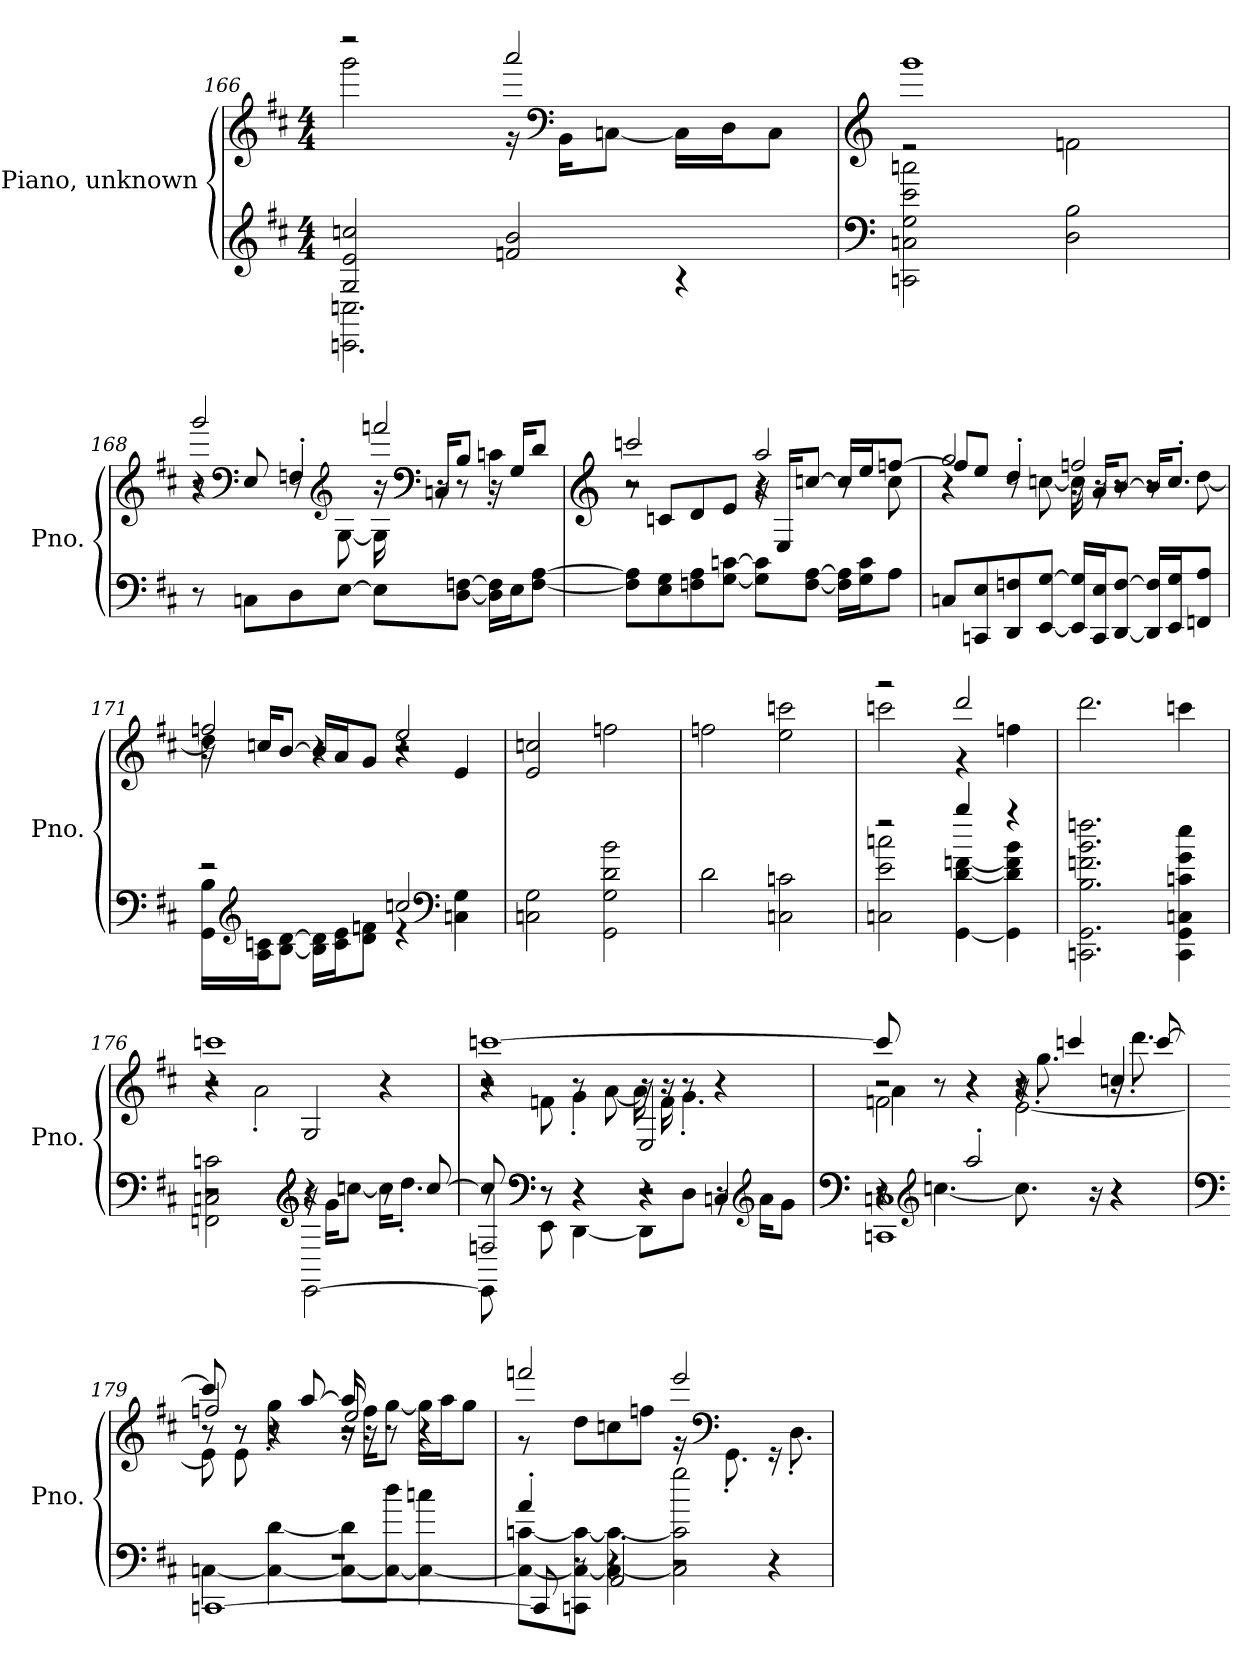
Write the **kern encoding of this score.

**kern	**kern
*part1	*part1
*staff2	*staff1
*I"Piano, unknown	*
*I'Pno.	*
*clefG2	*clefG2
*k[f#c#]	*k[f#c#]
*M4/4	*M4/4
=166	=166
*^	*^
2G/ 2e/ 2ccn/	2.CCn\ 2.Cn\	2r	2ggg\
2fn/ 2b/	.	2aaa/	16r
*	*	*clefF4	*
.	.	.	16BB\KL
.	.	.	[8Cn\J
.	4r	.	16C\LL]
.	.	.	16D\J
.	.	.	8C\J
*v	*v	*	*
=167	=167	=167
*clefF4	*clefG2	*
2CCn\ 2Cn\ 2G\ 2e\ 2ccn\	1ggg	2r
2D\ 2B\	.	2fn\
=168	=168	=168
*	*	*^
8r	2ggg/	4r	8r
*	*clefF4	*	*
8Cn\L	.	.	8E/
8D\	.	8r	4Fn'/
*	*clefG2	*	*
[8E\J	.	[8G\	.
8E\L]	2fffn/	16G\]	16r
*	*clefF4	*	*
.	.	16r	16Cn/KL
[8D\ [8Fn\J	.	8r	8B/J
16D\] 16F\]LL	.	4cn'\	16r
16E\J	.	.	16G/KL
[8F\ [8A\J	.	.	8d/J
!!LO:PB:g=z	!!	!!
=169	=169	=169	=169
*	*clefG2	*	*
8F\] 8A\]L	2cccn/	2r	8r
8E\ 8G\	.	.	8cn/L
8Fn\ 8A\	.	.	8d/
[8G\ [8cn\J	.	.	8e/J
8G\] 8c\]L	2aa/	4r	16r
.	.	.	16E/KL
[8F\ [8A\J	.	.	[8ccn/J
16F\] 16A\]LL	.	8r	16cc/LL]
16G\ 16c\J	.	.	16ee/J
8A\J	.	8cc\	[8ffn/J
=170	=170	=170	=170
8Cn/L	2gg/	4r	8ff/L]
8CCn/ 8E/	.	.	8ee/J
8DD/ 8Fn/	.	8r	4dd'/
[8EE/ [8G/J	.	[8ccn\	.
16EE/] 16G/]LL	2ffn/	16cc\]	16r
16CC/ 16E/J	.	16r	16a/KL
[8DD/ [8F/J	.	8r	[8b/J
16DD/] 16F/]LL	.	8r	16b/KL]
16EE/ 16G/J	.	.	8.cc'/J
8FFn/ 8A/J	.	[8dd\	.
!!LO:LB:g=z	!!	!!
=171	=171	=171	=171
*^	*	*	*
2r	16GG\ 16B\LL	2ffn/	4dd\]	16r
*clefG2	*	*	*	*
.	16A\ 16cn\J	.	.	16ccn/KL
.	[8B\ [8d\J	.	.	[8b/J
.	16B\] 16d\]LL	.	4r	16b/LL]
.	16c\ 16e\J	.	.	16a/J
.	8d\ 8fn\J	.	.	8g/J
2ccn/	4r	2ee/	2r	4r
*clefF4	*	*	*	*
.	4Cn\ 4G\	.	.	4e/
*v	*v	*	*	*
*	*v	*v	*v
=172	=172
2Cn\ 2G\	2e/ 2ccn/
2GG\ 2G\ 2d\ 2b\	2ffn\
=173	=173
2d\	2ffn\
2Cn\ 2cn\	2ee\ 2cccn\
=174	=174
*^	*^
2r	2Cn\ 2e\ 2ccn\	2r	2cccn\
4bb/	[4GG\ [4d\ [4fn\	2ddd/	4r
4r	4GG\] 4d\] 4f\] 4b\	.	4ffn\
*v	*v	*	*
*	*v	*v
=175	=175
2.CCn\ 2.GG\ 2.B\ 2.fn\ 2.b\ 2.ffn\	2.ddd\
4CC\ 4GG\ 4Cn\ 4cn\ 4g\ 4ee\	4cccn\
!!LO:LB:g=z
=176	=176
*^	*^
*	*^	*	*^
2r	2FFn\ 2Cn\ 2cn\	2r	1cccn	4r	2r
.	.	.	.	2a'\	.
*clefG2	*	*	*	*	*
4r	16r	[2EE\	.	.	2G/
.	16g\KL	.	.	.	.
.	[8ccn\J	.	.	.	.
8r	16cc\KL]	.	.	4r	.
.	8.dd'\J	.	.	.	.
[8cc/	.	.	.	.	.
=177	=177	=177	=177	=177	=177
*	*	*^	*	*	*^
8cc/]	8r	2Fn/	8EE\]	[1cccn	8r	2r	4r
*clefF4	*	*	*	*	*	*	*
8r	8EE\	.	8r	.	8fn\	.	.
4r	[4DD\	.	4r	.	4g'\	.	8r
.	.	.	.	.	.	.	[8a\
2r	8DD\L]	4r	2r	.	16r	2E/	16a\]
.	.	.	.	.	16f\	.	16r
.	8D\J	.	.	.	4.g'\	.	8r
.	16r	4Cn/	.	.	.	.	4r
*clefG2	*	*	*	*	*	*	*
.	16a\KL	.	.	.	.	.	.
.	8g\J	.	.	.	.	.	.
*v	*v	*v	*v	*	*	*	*
!!LO:LB:g=z	!!	!!	!!
=178	=178	=178	=178	=178
*clefF4	*	*	*	*
*^	*	*	*	*
*	*^	*	*	*	*
4r	8r	1CCn 1Cn	8ccc/]	2fn\	2r	4a\
*clefG2	*	*	*	*	*	*
.	[4.ccn\	.	8r	.	.	.
2aa'/	.	.	4r	.	.	4r
.	8.cc\]	.	8r	16r	4r	[2e\
.	.	.	.	8.gg'\	.	.
.	.	.	4cccn/	.	.	.
.	16r	.	.	.	.	.
4r	4r	.	.	16r	4ccn/	.
.	.	.	.	8.ddd'\	.	.
.	.	.	[8ccc/	.	.	.
=179	=179	=179	=179	=179	=179	=179
*clefF4	*	*	*	*	*	*
1r	[4Cn\	[1CCn	8ccc/]	8r	2ffn/	8e\]
.	.	.	8r	8e\	.	8r
.	4C\_ [4d\	.	8r	4gg'\	.	4r
.	.	.	[8aa/	.	.	.
.	8C\_ 8d\]L	.	16aa/]	16r	2ee/	2r
.	.	.	16r	16ff\KL	.	.
.	8C\_ 8dd\J	.	8r	[8gg\J	.	.
.	4C\_ 4ccn\	.	4r	16gg\LL]	.	.
.	.	.	.	16aa\J	.	.
.	.	.	.	8gg\J	.	.
*	*	*	*	*v	*v	*v
!!LO:LB:g=z
=180	=180	=180	=180	=180
4a'/	8C\_ [8cn\L	8CC/]	2fffn/	8r
.	8CCn\ 8C\_ 8c\_J	8r	.	8dd\L
4r	4C\_ 4c\_	2AA'/	.	8ccn\
.	.	.	.	8ffn\J
2r	2C\] 2c\] 2gg\	.	2eee/	16r
*	*	*	*clefF4	*
.	.	.	.	8.GG'\
.	.	4r	.	16r
.	.	.	.	8.D'\
*v	*v	*v	*	*
*	*v	*v
=	=
*-	*-
